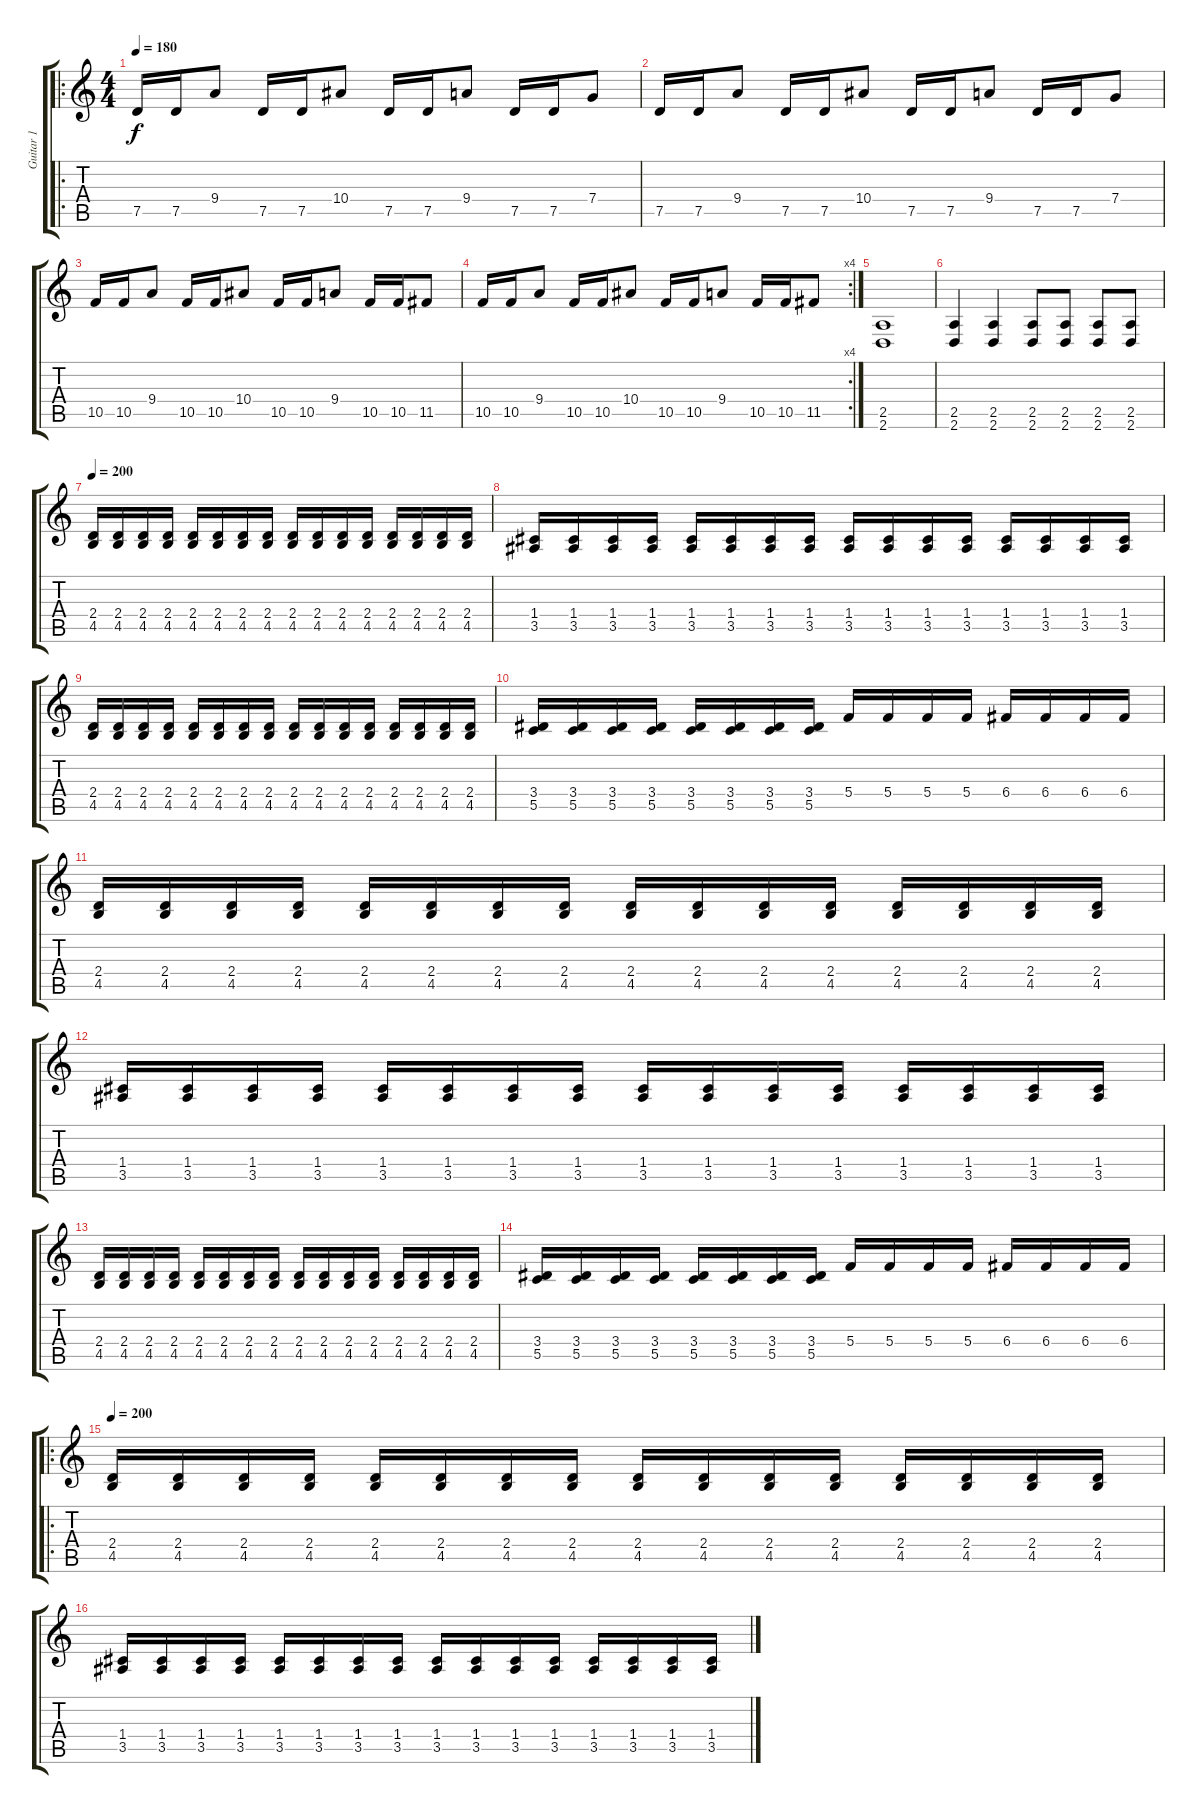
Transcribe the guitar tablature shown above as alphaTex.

\track ("Guitar 1" "Guitar 1") {instrument overdrivenguitar}
\staff {score tabs}
\tuning (D4 A3 F3 C3 G2 C2) {hide}
\ro
\ts (4 4)
\tempo 180
\clef g2
\ks c
7.5.16{dy f} 7.5.16 9.4.8 7.5.16 7.5.16 10.4.8 7.5.16 7.5.16 9.4.8 7.5.16 7.5.16 7.4.8 |
7.5.16 7.5.16 9.4.8 7.5.16 7.5.16 10.4.8 7.5.16 7.5.16 9.4.8 7.5.16 7.5.16 7.4.8 |
10.5.16 10.5.16 9.4.8 10.5.16 10.5.16 10.4.8 10.5.16 10.5.16 9.4.8 10.5.16 10.5.16 11.5.8 |
\rc 4
10.5.16 10.5.16 9.4.8 10.5.16 10.5.16 10.4.8 10.5.16 10.5.16 9.4.8 10.5.16 10.5.16 11.5.8 |
(2.5 2.6).1 |
(2.5 2.6).4 (2.5 2.6).4 (2.5 2.6).8 (2.5 2.6).8 (2.5 2.6).8 (2.5 2.6).8 |
\tempo 200
(2.4 4.5).16 (2.4 4.5).16 (2.4 4.5).16 (2.4 4.5).16 (2.4 4.5).16 (2.4 4.5).16 (2.4 4.5).16 (2.4 4.5).16 (2.4 4.5).16 (2.4 4.5).16 (2.4 4.5).16 (2.4 4.5).16 (2.4 4.5).16 (2.4 4.5).16 (2.4 4.5).16 (2.4 4.5).16 |
(1.4 3.5).16 (1.4 3.5).16 (1.4 3.5).16 (1.4 3.5).16 (1.4 3.5).16 (1.4 3.5).16 (1.4 3.5).16 (1.4 3.5).16 (1.4 3.5).16 (1.4 3.5).16 (1.4 3.5).16 (1.4 3.5).16 (1.4 3.5).16 (1.4 3.5).16 (1.4 3.5).16 (1.4 3.5).16 |
(2.4 4.5).16 (2.4 4.5).16 (2.4 4.5).16 (2.4 4.5).16 (2.4 4.5).16 (2.4 4.5).16 (2.4 4.5).16 (2.4 4.5).16 (2.4 4.5).16 (2.4 4.5).16 (2.4 4.5).16 (2.4 4.5).16 (2.4 4.5).16 (2.4 4.5).16 (2.4 4.5).16 (2.4 4.5).16 |
(3.4 5.5).16 (3.4 5.5).16 (3.4 5.5).16 (3.4 5.5).16 (3.4 5.5).16 (3.4 5.5).16 (3.4 5.5).16 (3.4 5.5).16 5.4.16 5.4.16 5.4.16 5.4.16 6.4.16 6.4.16 6.4.16 6.4.16 |
(2.4 4.5).16 (2.4 4.5).16 (2.4 4.5).16 (2.4 4.5).16 (2.4 4.5).16 (2.4 4.5).16 (2.4 4.5).16 (2.4 4.5).16 (2.4 4.5).16 (2.4 4.5).16 (2.4 4.5).16 (2.4 4.5).16 (2.4 4.5).16 (2.4 4.5).16 (2.4 4.5).16 (2.4 4.5).16 |
(1.4 3.5).16 (1.4 3.5).16 (1.4 3.5).16 (1.4 3.5).16 (1.4 3.5).16 (1.4 3.5).16 (1.4 3.5).16 (1.4 3.5).16 (1.4 3.5).16 (1.4 3.5).16 (1.4 3.5).16 (1.4 3.5).16 (1.4 3.5).16 (1.4 3.5).16 (1.4 3.5).16 (1.4 3.5).16 |
(2.4 4.5).16 (2.4 4.5).16 (2.4 4.5).16 (2.4 4.5).16 (2.4 4.5).16 (2.4 4.5).16 (2.4 4.5).16 (2.4 4.5).16 (2.4 4.5).16 (2.4 4.5).16 (2.4 4.5).16 (2.4 4.5).16 (2.4 4.5).16 (2.4 4.5).16 (2.4 4.5).16 (2.4 4.5).16 |
(3.4 5.5).16 (3.4 5.5).16 (3.4 5.5).16 (3.4 5.5).16 (3.4 5.5).16 (3.4 5.5).16 (3.4 5.5).16 (3.4 5.5).16 5.4.16 5.4.16 5.4.16 5.4.16 6.4.16 6.4.16 6.4.16 6.4.16 |
\ro
\tempo 200
(2.4 4.5).16 (2.4 4.5).16 (2.4 4.5).16 (2.4 4.5).16 (2.4 4.5).16 (2.4 4.5).16 (2.4 4.5).16 (2.4 4.5).16 (2.4 4.5).16 (2.4 4.5).16 (2.4 4.5).16 (2.4 4.5).16 (2.4 4.5).16 (2.4 4.5).16 (2.4 4.5).16 (2.4 4.5).16 |
(1.4 3.5).16 (1.4 3.5).16 (1.4 3.5).16 (1.4 3.5).16 (1.4 3.5).16 (1.4 3.5).16 (1.4 3.5).16 (1.4 3.5).16 (1.4 3.5).16 (1.4 3.5).16 (1.4 3.5).16 (1.4 3.5).16 (1.4 3.5).16 (1.4 3.5).16 (1.4 3.5).16 (1.4 3.5).16
